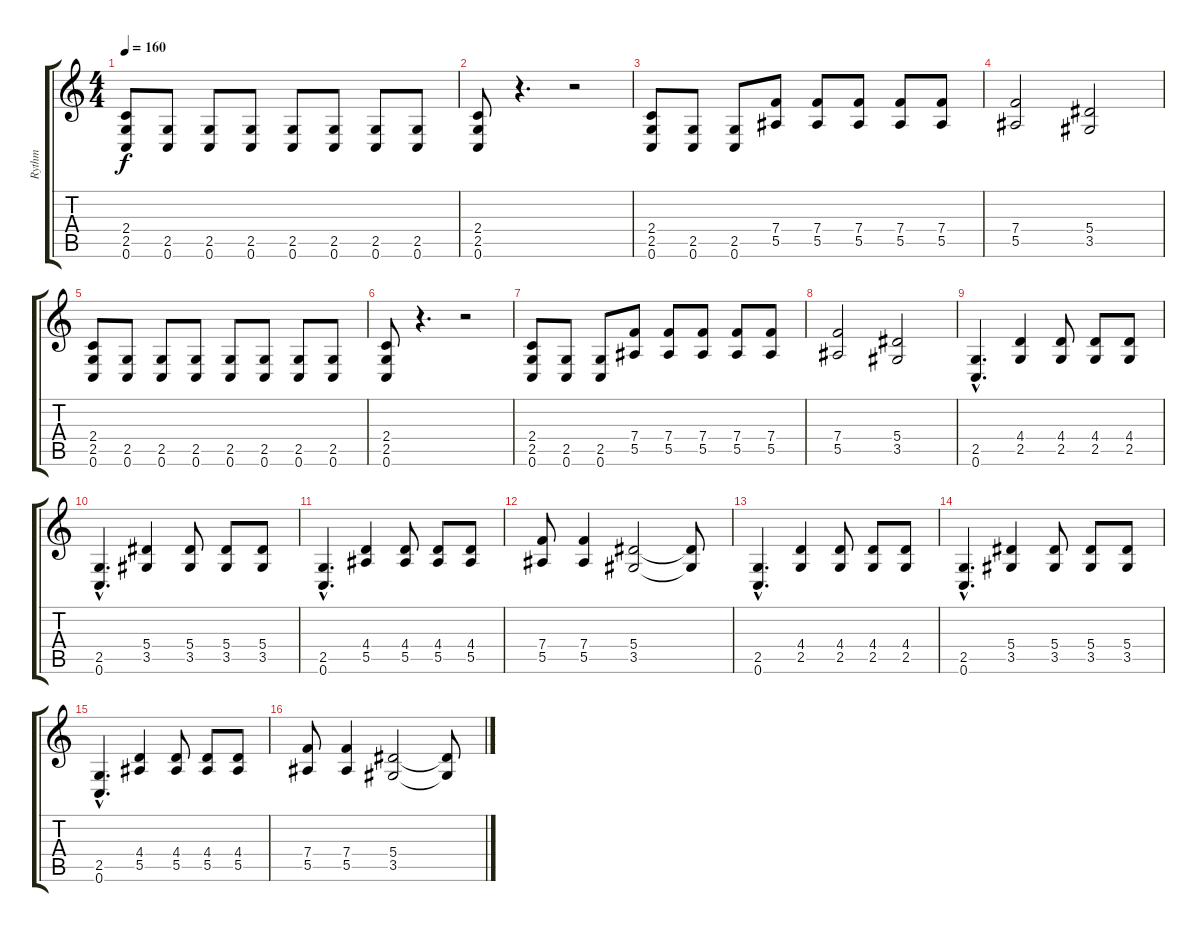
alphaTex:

\track ("Rythm" "Rythm") {instrument distortionguitar}
\staff {score tabs}
\tuning (C4 G3 Eb3 Bb2 F2 C2) {hide}
\ts (4 4)
\tempo 160
\clef g2
\ks c
(2.4 2.5 0.6).8{dy f instrument distortionguitar} (2.5 0.6).8 (2.5 0.6).8 (2.5 0.6).8 (2.5 0.6).8 (2.5 0.6).8 (2.5 0.6).8 (2.5 0.6).8 |
(2.4 2.5 0.6).8 r.4{d} r.2 |
(2.4 2.5 0.6).8 (2.5 0.6).8 (2.5 0.6).8 (7.4 5.5).8 (7.4 5.5).8 (7.4 5.5).8 (7.4 5.5).8 (7.4 5.5).8 |
(7.4 5.5).2 (5.4 3.5).2 |
(2.4 2.5 0.6).8 (2.5 0.6).8 (2.5 0.6).8 (2.5 0.6).8 (2.5 0.6).8 (2.5 0.6).8 (2.5 0.6).8 (2.5 0.6).8 |
(2.4 2.5 0.6).8 r.4{d} r.2 |
(2.4 2.5 0.6).8 (2.5 0.6).8 (2.5 0.6).8 (7.4 5.5).8 (7.4 5.5).8 (7.4 5.5).8 (7.4 5.5).8 (7.4 5.5).8 |
(7.4 5.5).2 (5.4 3.5).2 |
(2.5{hac} 0.6{hac}).4{d} (4.4 2.5).4 (4.4 2.5).8 (4.4 2.5).8 (4.4 2.5).8 |
(2.5{hac} 0.6{hac}).4{d} (5.4 3.5).4 (5.4 3.5).8 (5.4 3.5).8 (5.4 3.5).8 |
(2.5{hac} 0.6{hac}).4{d} (4.4 5.5).4 (4.4 5.5).8 (4.4 5.5).8 (4.4 5.5).8 |
(7.4 5.5).8 (7.4 5.5).4 (5.4 3.5).2 (5.4{t} 3.5{t}).8 |
(2.5{hac} 0.6{hac}).4{d} (4.4 2.5).4 (4.4 2.5).8 (4.4 2.5).8 (4.4 2.5).8 |
(2.5{hac} 0.6{hac}).4{d} (5.4 3.5).4 (5.4 3.5).8 (5.4 3.5).8 (5.4 3.5).8 |
(2.5{hac} 0.6{hac}).4{d} (4.4 5.5).4 (4.4 5.5).8 (4.4 5.5).8 (4.4 5.5).8 |
(7.4 5.5).8 (7.4 5.5).4 (5.4 3.5).2 (5.4{t} 3.5{t}).8
